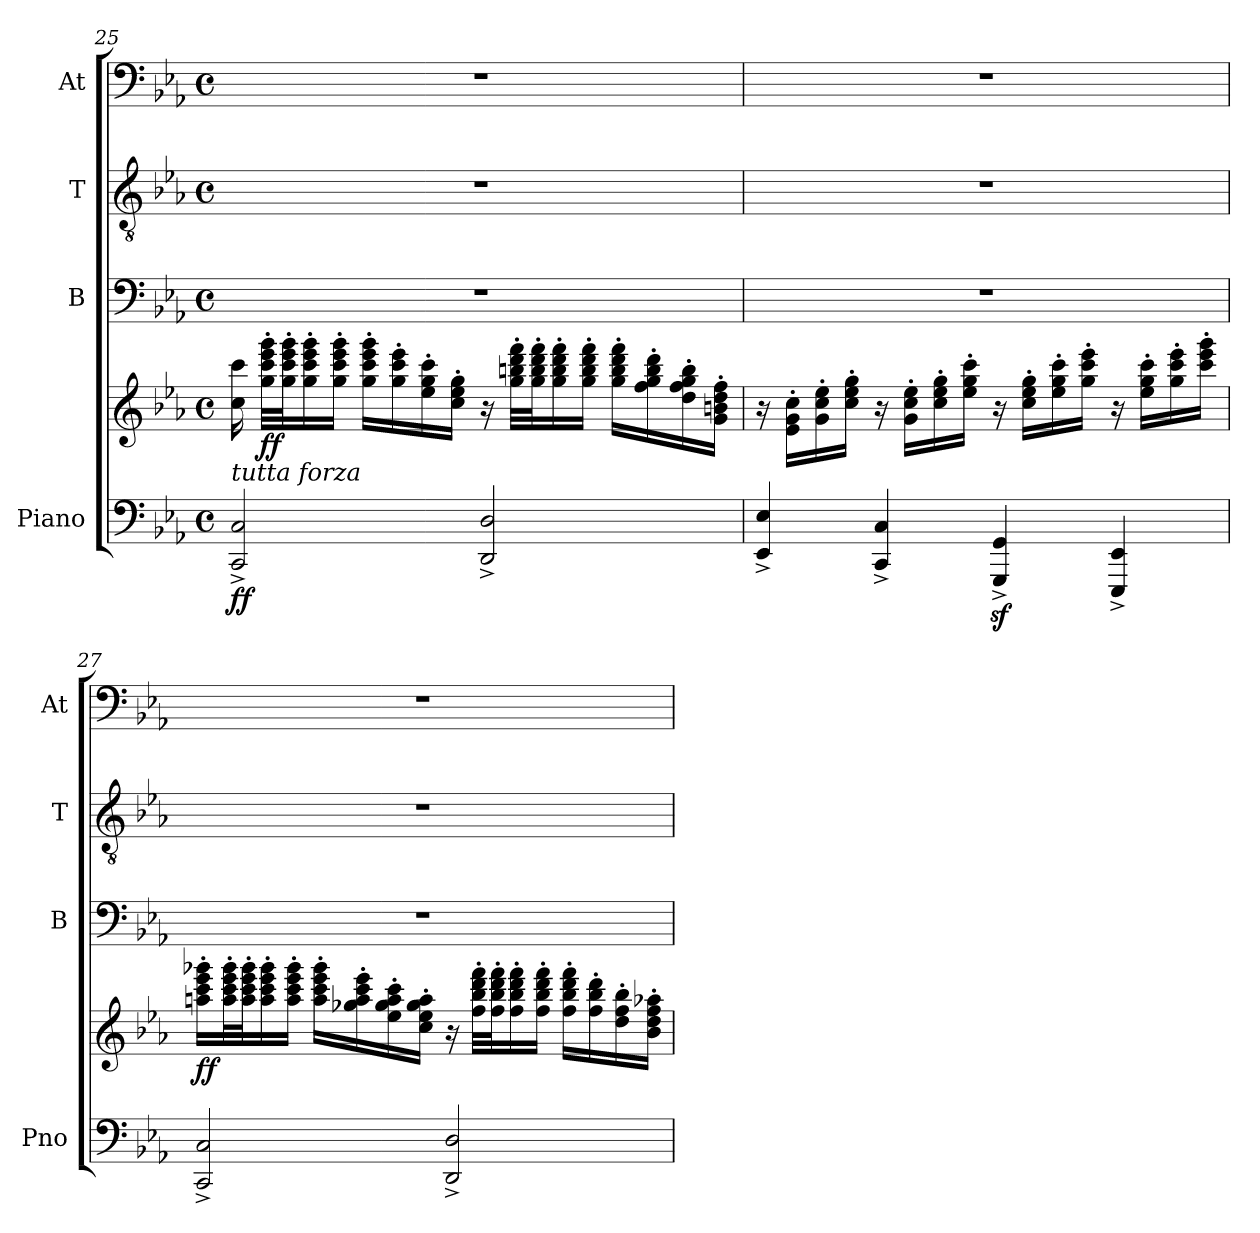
**kern	**kern	**dynam	**kern	**kern	**kern
*part4	*part4	*part4	*part3	*part2	*part1
*staff5	*staff4	*staff4/5	*staff3	*staff2	*staff1
*I"Piano	*	*	*I"B	*I"T	*I"At
*I'Pno	*	*	*I'B	*I'T	*I'At
!!LO:LB:g=z
*clefF4	*clefG2	*	*clefF4	*clefGv2	*clefF4
*k[b-e-a-]	*k[b-e-a-]	*	*k[b-e-a-]	*k[b-e-a-]	*k[b-e-a-]
*M4/4	*M4/4	*	*M4/4	*M4/4	*M4/4
*met(c)	*met(c)	*	*met(c)	*met(c)	*met(c)
=25	=25	=25	=25	=25	=25
!LO:TX:a:i:t=tutta forza	!	!	!	!	!
!	!	!LO:DY:b=2	!	!	!
2CC/^ 2C/^	16cc\ 16ccc\	ff	1r	1r	1r
!	!	!LO:DY:b	!	!	!
.	32gg\' 32ccc\' 32eee-\' 32ggg\'LLL	ff	.	.	.
.	32gg\' 32ccc\' 32eee-\' 32ggg\'J	.	.	.	.
.	16gg\' 16ccc\' 16eee-\' 16ggg\'	.	.	.	.
.	16gg\' 16ccc\' 16eee-\' 16ggg\'JJ	.	.	.	.
.	16gg\' 16ccc\' 16eee-\' 16ggg\'LL	.	.	.	.
.	16gg\' 16ccc\' 16eee-\'	.	.	.	.
.	16ee-\' 16gg\' 16ccc\'	.	.	.	.
.	16cc\' 16ee-\' 16gg\'JJ	.	.	.	.
2DD/^ 2D/^	16r	.	.	.	.
.	32gg\' 32bbn\' 32ddd\' 32fff\'LLL	.	.	.	.
.	32gg\' 32bb\' 32ddd\' 32fff\'J	.	.	.	.
.	16gg\' 16bb\' 16ddd\' 16fff\'	.	.	.	.
.	16gg\' 16bb\' 16ddd\' 16fff\'JJ	.	.	.	.
.	16gg\' 16bb\' 16ddd\' 16fff\'LL	.	.	.	.
.	16ff\' 16gg\' 16bb\' 16ddd\'	.	.	.	.
.	16dd\' 16ff\' 16gg\' 16bb\'	.	.	.	.
.	16g\' 16bn\' 16dd\' 16ff\'JJ	.	.	.	.
=26	=26	=26	=26	=26	=26
4EE-/^ 4E-/^	16r	.	1r	1r	1r
.	16e-\' 16g\' 16cc\'LL	.	.	.	.
.	16g\' 16cc\' 16ee-\'	.	.	.	.
.	16cc\' 16ee-\' 16gg\'JJ	.	.	.	.
4CC/^ 4C/^	16r	.	.	.	.
.	16g\' 16cc\' 16ee-\'LL	.	.	.	.
.	16cc\' 16ee-\' 16gg\'	.	.	.	.
.	16ee-\' 16gg\' 16ccc\'JJ	.	.	.	.
4GGG/z>^ 4GG/z>^	16r	.	.	.	.
.	16cc\' 16ee-\' 16gg\'LL	.	.	.	.
.	16ee-\' 16gg\' 16ccc\'	.	.	.	.
.	16gg\' 16ccc\' 16eee-\'JJ	.	.	.	.
4EEE-/^ 4EE-/^	16r	.	.	.	.
.	16ee-\' 16gg\' 16ccc\'LL	.	.	.	.
.	16gg\' 16ccc\' 16eee-\'	.	.	.	.
.	16ccc\' 16eee-\' 16ggg\'JJ	.	.	.	.
!!LO:LB:g=z
=27	=27	=27	=27	=27	=27
!	!	!LO:DY:b	!	!	!
2CC/^ 2C/^	16aan\' 16ccc\' 16eee-\' 16ggg-X\'LL	ff	1r	1r	1r
.	32aa\' 32ccc\' 32eee-\' 32ggg-\'L	.	.	.	.
.	32aa\' 32ccc\' 32eee-\' 32ggg-\'J	.	.	.	.
.	16aa\' 16ccc\' 16eee-\' 16ggg-\'	.	.	.	.
.	16aa\' 16ccc\' 16eee-\' 16ggg-\'JJ	.	.	.	.
.	16aa\' 16ccc\' 16eee-\' 16ggg-\'LL	.	.	.	.
.	16gg-X\' 16aa\' 16ccc\' 16eee-\'	.	.	.	.
.	16ee-\' 16gg-\' 16aa\' 16ccc\'	.	.	.	.
.	16cc\' 16ee-\' 16gg-\' 16aa\'JJ	.	.	.	.
2DD/^ 2D/^	16r	.	.	.	.
.	32ff\' 32bb-\' 32ddd\' 32fff\'LLL	.	.	.	.
.	32ff\' 32bb-\' 32ddd\' 32fff\'J	.	.	.	.
.	16ff\' 16bb-\' 16ddd\' 16fff\'	.	.	.	.
.	16ff\' 16bb-\' 16ddd\' 16fff\'JJ	.	.	.	.
.	16ff\' 16bb-\' 16ddd\' 16fff\'LL	.	.	.	.
.	16ff\' 16bb-\' 16ddd\'	.	.	.	.
.	16dd\' 16ff\' 16bb-\'	.	.	.	.
.	16b-\' 16dd\' 16ff\' 16aa-X\'JJ	.	.	.	.
=	=	=	=	=	=
*-	*-	*-	*-	*-	*-
